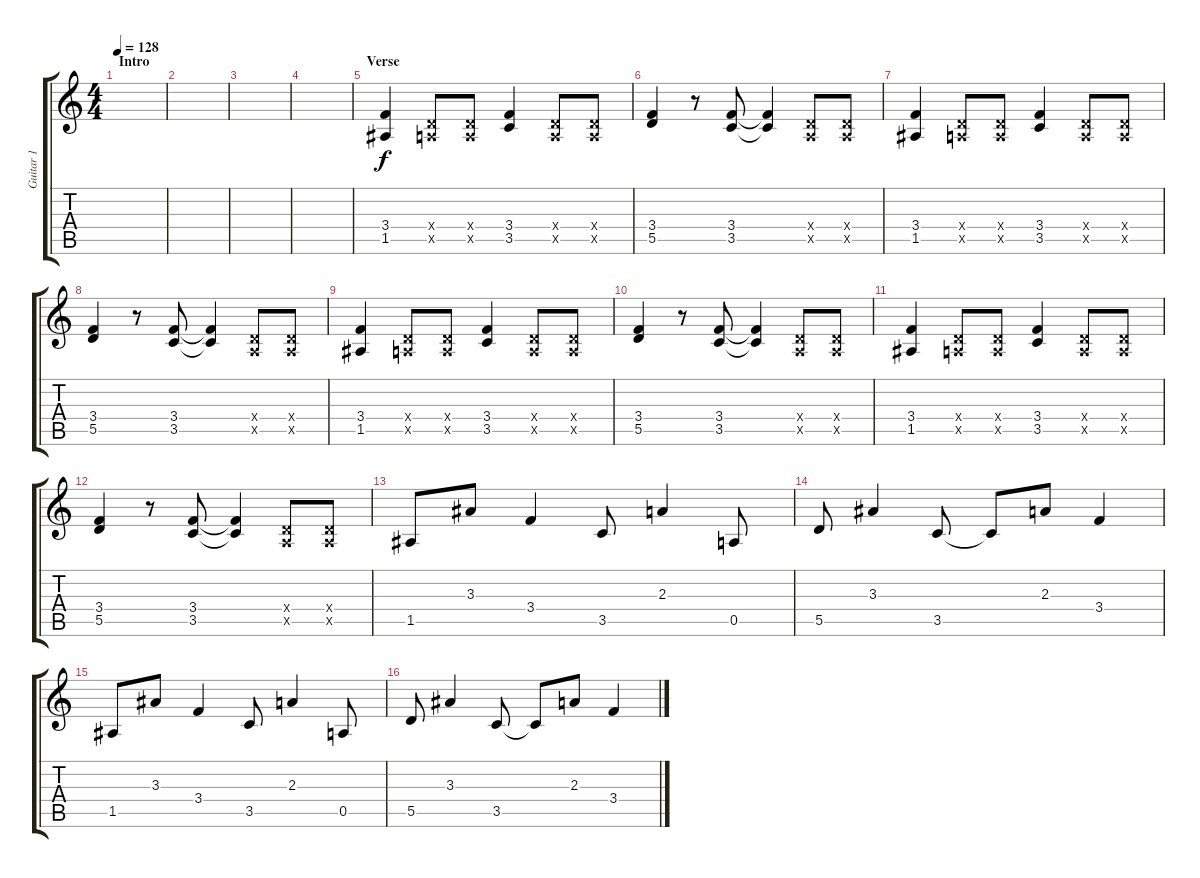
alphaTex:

\track ("Guitar 1" "Guitar 1") {instrument distortionguitar}
\staff {score tabs}
\tuning (E4 B3 G3 D3 A2 E2) {hide}
\ts (4 4)
\section ("" "Intro")
\tempo 128
\clef g2
\ks c
|
|
|
|
\section ("" "Verse")
(3.4 1.5).4 (0.4{x} 0.5{x}).8 (0.4{x} 0.5{x}).8 (3.4 3.5).4 (0.4{x} 0.5{x}).8 (0.4{x} 0.5{x}).8 |
(3.4 5.5).4 r.8 (3.4 3.5).8 (3.4{t} 3.5{t}).4 (0.4{x} 0.5{x}).8 (0.4{x} 0.5{x}).8 |
(3.4 1.5).4 (0.4{x} 0.5{x}).8 (0.4{x} 0.5{x}).8 (3.4 3.5).4 (0.4{x} 0.5{x}).8 (0.4{x} 0.5{x}).8 |
(3.4 5.5).4 r.8 (3.4 3.5).8 (3.4{t} 3.5{t}).4 (0.4{x} 0.5{x}).8 (0.4{x} 0.5{x}).8 |
(3.4 1.5).4 (0.4{x} 0.5{x}).8 (0.4{x} 0.5{x}).8 (3.4 3.5).4 (0.4{x} 0.5{x}).8 (0.4{x} 0.5{x}).8 |
(3.4 5.5).4 r.8 (3.4 3.5).8 (3.4{t} 3.5{t}).4 (0.4{x} 0.5{x}).8 (0.4{x} 0.5{x}).8 |
(3.4 1.5).4 (0.4{x} 0.5{x}).8 (0.4{x} 0.5{x}).8 (3.4 3.5).4 (0.4{x} 0.5{x}).8 (0.4{x} 0.5{x}).8 |
(3.4 5.5).4 r.8 (3.4 3.5).8 (3.4{t} 3.5{t}).4 (0.4{x} 0.5{x}).8 (0.4{x} 0.5{x}).8 |
1.5.8 3.3.8 3.4.4 3.5.8 2.3.4 0.5.8 |
5.5.8 3.3.4 3.5.8 3.5{t}.8 2.3.8 3.4.4 |
1.5.8 3.3.8 3.4.4 3.5.8 2.3.4 0.5.8 |
5.5.8 3.3.4 3.5.8 3.5{t}.8 2.3.8 3.4.4
